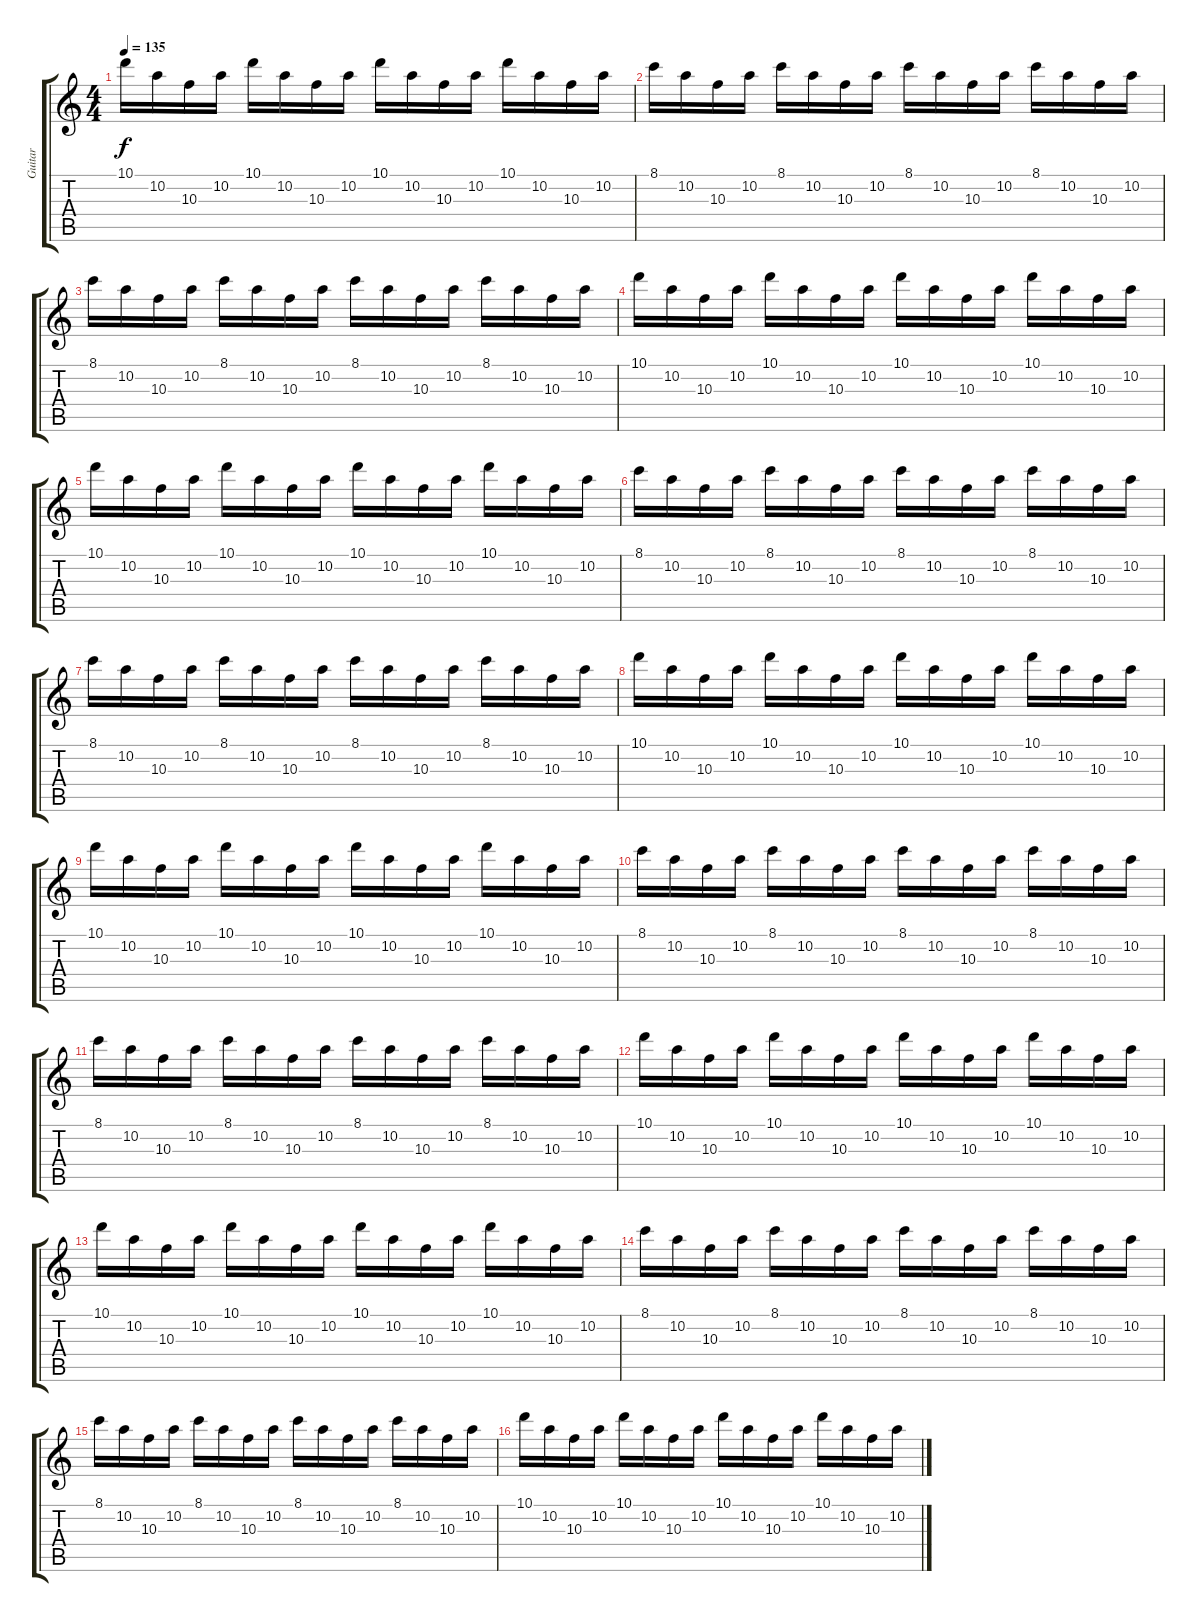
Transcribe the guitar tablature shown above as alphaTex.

\track ("Guitar" "Guitar") {instrument distortionguitar}
\staff {score tabs}
\tuning (E4 B3 G3 D3 A2 E2) {hide}
\ts (4 4)
\tempo 135
\clef g2
\ks c
10.1.16{dy f} 10.2.16 10.3.16 10.2.16 10.1.16 10.2.16 10.3.16 10.2.16 10.1.16 10.2.16 10.3.16 10.2.16 10.1.16 10.2.16 10.3.16 10.2.16 |
8.1.16 10.2.16 10.3.16 10.2.16 8.1.16 10.2.16 10.3.16 10.2.16 8.1.16 10.2.16 10.3.16 10.2.16 8.1.16 10.2.16 10.3.16 10.2.16 |
8.1.16 10.2.16 10.3.16 10.2.16 8.1.16 10.2.16 10.3.16 10.2.16 8.1.16 10.2.16 10.3.16 10.2.16 8.1.16 10.2.16 10.3.16 10.2.16 |
10.1.16 10.2.16 10.3.16 10.2.16 10.1.16 10.2.16 10.3.16 10.2.16 10.1.16 10.2.16 10.3.16 10.2.16 10.1.16 10.2.16 10.3.16 10.2.16 |
10.1.16 10.2.16 10.3.16 10.2.16 10.1.16 10.2.16 10.3.16 10.2.16 10.1.16 10.2.16 10.3.16 10.2.16 10.1.16 10.2.16 10.3.16 10.2.16 |
8.1.16 10.2.16 10.3.16 10.2.16 8.1.16 10.2.16 10.3.16 10.2.16 8.1.16 10.2.16 10.3.16 10.2.16 8.1.16 10.2.16 10.3.16 10.2.16 |
8.1.16 10.2.16 10.3.16 10.2.16 8.1.16 10.2.16 10.3.16 10.2.16 8.1.16 10.2.16 10.3.16 10.2.16 8.1.16 10.2.16 10.3.16 10.2.16 |
10.1.16 10.2.16 10.3.16 10.2.16 10.1.16 10.2.16 10.3.16 10.2.16 10.1.16 10.2.16 10.3.16 10.2.16 10.1.16 10.2.16 10.3.16 10.2.16 |
10.1.16 10.2.16 10.3.16 10.2.16 10.1.16 10.2.16 10.3.16 10.2.16 10.1.16 10.2.16 10.3.16 10.2.16 10.1.16 10.2.16 10.3.16 10.2.16 |
8.1.16 10.2.16 10.3.16 10.2.16 8.1.16 10.2.16 10.3.16 10.2.16 8.1.16 10.2.16 10.3.16 10.2.16 8.1.16 10.2.16 10.3.16 10.2.16 |
8.1.16 10.2.16 10.3.16 10.2.16 8.1.16 10.2.16 10.3.16 10.2.16 8.1.16 10.2.16 10.3.16 10.2.16 8.1.16 10.2.16 10.3.16 10.2.16 |
10.1.16 10.2.16 10.3.16 10.2.16 10.1.16 10.2.16 10.3.16 10.2.16 10.1.16 10.2.16 10.3.16 10.2.16 10.1.16 10.2.16 10.3.16 10.2.16 |
10.1.16 10.2.16 10.3.16 10.2.16 10.1.16 10.2.16 10.3.16 10.2.16 10.1.16 10.2.16 10.3.16 10.2.16 10.1.16 10.2.16 10.3.16 10.2.16 |
8.1.16 10.2.16 10.3.16 10.2.16 8.1.16 10.2.16 10.3.16 10.2.16 8.1.16 10.2.16 10.3.16 10.2.16 8.1.16 10.2.16 10.3.16 10.2.16 |
8.1.16 10.2.16 10.3.16 10.2.16 8.1.16 10.2.16 10.3.16 10.2.16 8.1.16 10.2.16 10.3.16 10.2.16 8.1.16 10.2.16 10.3.16 10.2.16 |
10.1.16 10.2.16 10.3.16 10.2.16 10.1.16 10.2.16 10.3.16 10.2.16 10.1.16 10.2.16 10.3.16 10.2.16 10.1.16 10.2.16 10.3.16 10.2.16
